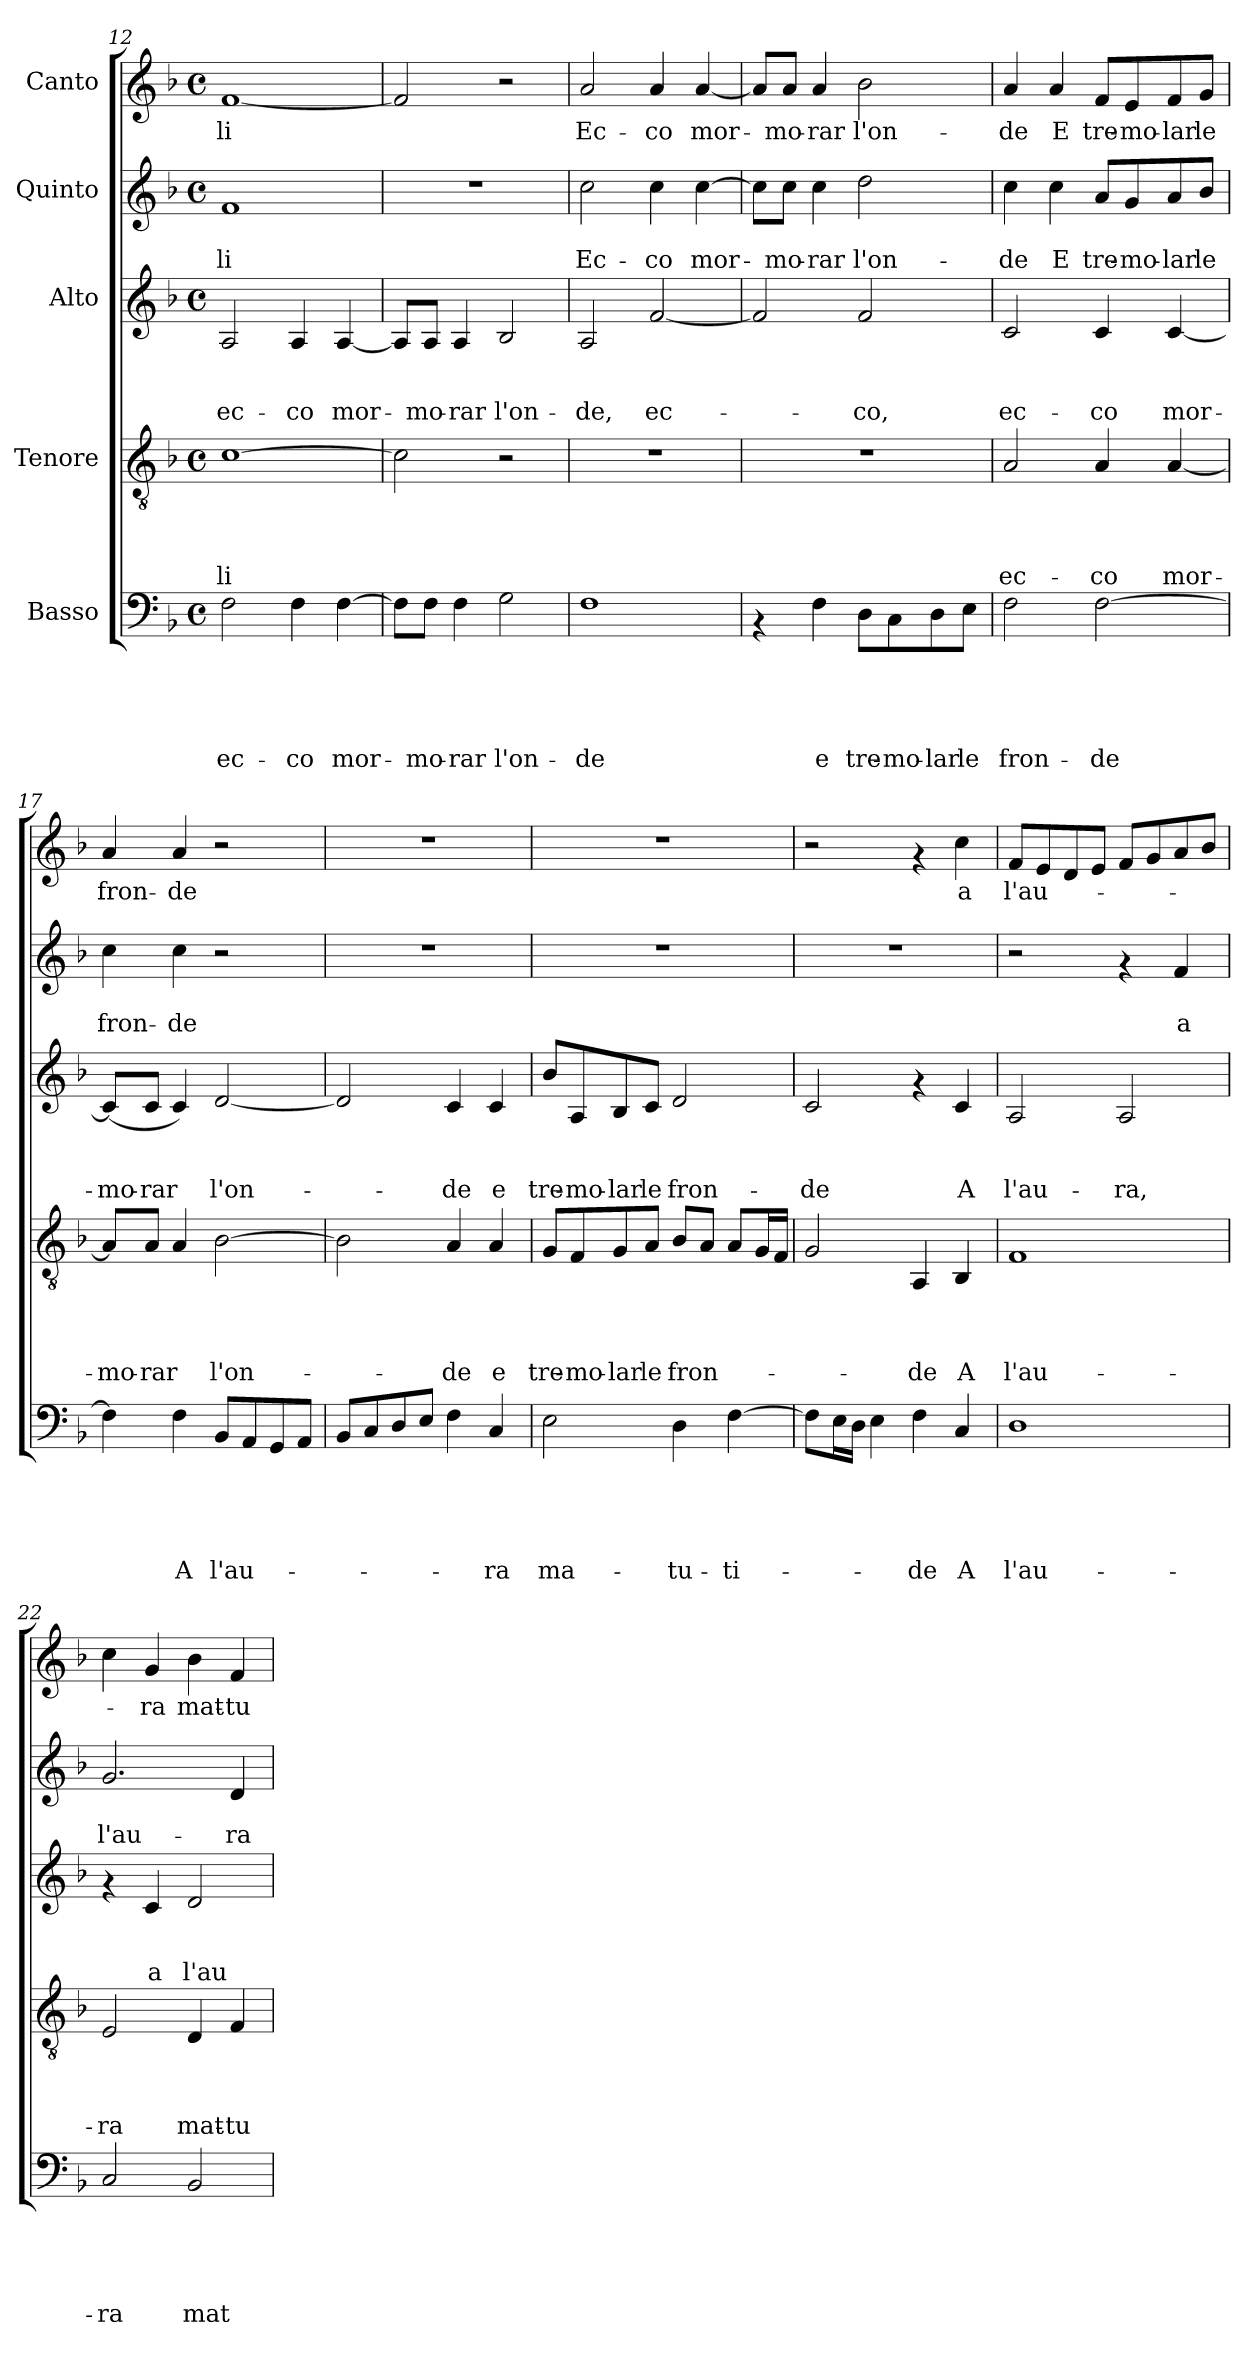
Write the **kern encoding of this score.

**kern	**text	**text	**text	**text	**text	**kern	**text	**text	**text	**text	**kern	**text	**text	**text	**kern	**text	**text	**kern	**text
*part5	*part5	*part5	*part5	*part5	*part5	*part4	*part4	*part4	*part4	*part4	*part3	*part3	*part3	*part3	*part2	*part2	*part2	*part1	*part1
*staff5	*staff5	*staff5	*staff5	*staff5	*staff5	*staff4	*staff4	*staff4	*staff4	*staff4	*staff3	*staff3	*staff3	*staff3	*staff2	*staff2	*staff2	*staff1	*staff1
*I"Basso	*	*	*	*	*	*I"Tenore	*	*	*	*	*I"Alto	*	*	*	*I"Quinto	*	*	*I"Canto	*
*clefF4	*	*	*	*	*	*clefGv2	*	*	*	*	*clefG2	*	*	*	*clefG2	*	*	*clefG2	*
*k[b-]	*	*	*	*	*	*k[b-]	*	*	*	*	*k[b-]	*	*	*	*k[b-]	*	*	*k[b-]	*
*F:	*	*	*	*	*	*F:	*	*	*	*	*F:	*	*	*	*F:	*	*	*F:	*
*M4/4	*	*	*	*	*	*M4/4	*	*	*	*	*M4/4	*	*	*	*M4/4	*	*	*M4/4	*
*met(c)	*	*	*	*	*	*met(c)	*	*	*	*	*met(c)	*	*	*	*met(c)	*	*	*met(c)	*
=12	=12	=12	=12	=12	=12	=12	=12	=12	=12	=12	=12	=12	=12	=12	=12	=12	=12	=12	=12
!	!	!	!	!	!LO:LY:b	!	!	!	!	!LO:LY:b	!	!	!	!LO:LY:b	!	!	!LO:LY:b	!	!LO:LY:b
2F\	.	.	.	.	ec-	[>1c	.	.	.	-li	2A/	.	.	ec-	1f	.	-li	[<1f	-li
!	!	!	!	!	!LO:LY:b	!	!	!	!	!	!	!	!	!LO:LY:b	!	!	!	!	!
4F\	.	.	.	.	-co	.	.	.	.	.	4A/	.	.	-co	.	.	.	.	.
!	!	!	!	!	!LO:LY:b	!	!	!	!	!	!	!	!	!LO:LY:b	!	!	!	!	!
[>4F\	.	.	.	.	mor-	.	.	.	.	.	[<4A/	.	.	mor-	.	.	.	.	.
=13	=13	=13	=13	=13	=13	=13	=13	=13	=13	=13	=13	=13	=13	=13	=13	=13	=13	=13	=13
8F\L]	.	.	.	.	.	2c\]	.	.	.	.	8A/L]	.	.	.	1r	.	.	2f/]	.
!	!	!	!	!	!LO:LY:b	!	!	!	!	!	!	!	!	!LO:LY:b	!	!	!	!	!
8F\J	.	.	.	.	-mo-	.	.	.	.	.	8A/J	.	.	-mo-	.	.	.	.	.
!	!	!	!	!	!LO:LY:b	!	!	!	!	!	!	!	!	!LO:LY:b	!	!	!	!	!
4F\	.	.	.	.	-rar	.	.	.	.	.	4A/	.	.	-rar	.	.	.	.	.
!	!	!	!	!	!LO:LY:b	!	!	!	!	!	!	!	!	!LO:LY:b	!	!	!	!	!
2G\	.	.	.	.	l'on-	2r	.	.	.	.	2B-/	.	.	l'on-	.	.	.	2r	.
=14	=14	=14	=14	=14	=14	=14	=14	=14	=14	=14	=14	=14	=14	=14	=14	=14	=14	=14	=14
!	!	!	!	!	!LO:LY:b	!	!	!	!	!	!	!	!	!LO:LY:b	!	!	!LO:LY:b	!	!LO:LY:b
1F	.	.	.	.	-de	1r	.	.	.	.	2A/	.	.	-de,	2cc\	.	Ec-	2a/	Ec-
!	!	!	!	!	!	!	!	!	!	!	!	!	!	!LO:LY:b	!	!	!LO:LY:b	!	!LO:LY:b
.	.	.	.	.	.	.	.	.	.	.	[<2f/	.	.	ec-	4cc\	.	-co	4a/	-co
!	!	!	!	!	!	!	!	!	!	!	!	!	!	!	!	!	!LO:LY:b	!	!LO:LY:b
.	.	.	.	.	.	.	.	.	.	.	.	.	.	.	[>4cc\	.	mor-	[<4a/	mor-
=15	=15	=15	=15	=15	=15	=15	=15	=15	=15	=15	=15	=15	=15	=15	=15	=15	=15	=15	=15
4rAA	.	.	.	.	.	1r	.	.	.	.	2f/]	.	.	.	8cc\L]	.	.	8a/L]	.
!	!	!	!	!	!	!	!	!	!	!	!	!	!	!	!	!	!LO:LY:b	!	!LO:LY:b
.	.	.	.	.	.	.	.	.	.	.	.	.	.	.	8cc\J	.	-mo-	8a/J	-mo-
!	!	!	!	!	!LO:LY:b	!	!	!	!	!	!	!	!	!	!	!	!LO:LY:b	!	!LO:LY:b
4F\	.	.	.	.	e	.	.	.	.	.	.	.	.	.	4cc\	.	-rar	4a/	-rar
!	!	!	!	!	!LO:LY:b	!	!	!	!	!	!	!	!	!LO:LY:b	!	!	!LO:LY:b	!	!LO:LY:b
8D\L	.	.	.	.	tre-	.	.	.	.	.	2f/	.	.	-co,	2dd\	.	l'on-	2b-\	l'on-
!	!	!	!	!	!LO:LY:b	!	!	!	!	!	!	!	!	!	!	!	!	!	!
8C\	.	.	.	.	-mo-	.	.	.	.	.	.	.	.	.	.	.	.	.	.
!	!	!	!	!	!LO:LY:b	!	!	!	!	!	!	!	!	!	!	!	!	!	!
8D\	.	.	.	.	-lar	.	.	.	.	.	.	.	.	.	.	.	.	.	.
!	!	!	!	!	!LO:LY:b	!	!	!	!	!	!	!	!	!	!	!	!	!	!
8E\J	.	.	.	.	le	.	.	.	.	.	.	.	.	.	.	.	.	.	.
!!LO:PB:g=z
=16	=16	=16	=16	=16	=16	=16	=16	=16	=16	=16	=16	=16	=16	=16	=16	=16	=16	=16	=16
!	!	!	!	!	!LO:LY:b	!	!	!	!	!LO:LY:b	!	!	!	!LO:LY:b	!	!	!LO:LY:b	!	!LO:LY:b
2F\	.	.	.	.	fron-	2A/	.	.	.	ec-	2c/	.	.	ec-	4cc\	.	-de	4a/	-de
!	!	!	!	!	!	!	!	!	!	!	!	!	!	!	!	!	!LO:LY:b	!	!LO:LY:b
.	.	.	.	.	.	.	.	.	.	.	.	.	.	.	4cc\	.	E	4a/	E
!	!	!	!	!	!LO:LY:b	!	!	!	!	!LO:LY:b	!	!	!	!LO:LY:b	!	!	!LO:LY:b	!	!LO:LY:b
[>2F\	.	.	.	.	-de	4A/	.	.	.	-co	4c/	.	.	-co	8a/L	.	tre-	8f/L	tre-
!	!	!	!	!	!	!	!	!	!	!	!	!	!	!	!	!	!LO:LY:b	!	!LO:LY:b
.	.	.	.	.	.	.	.	.	.	.	.	.	.	.	8g/	.	-mo-	8e/	-mo-
!	!	!	!	!	!	!	!	!	!	!LO:LY:b	!	!	!	!LO:LY:b	!	!	!LO:LY:b	!	!LO:LY:b
.	.	.	.	.	.	[<4A/	.	.	.	mor-	[<4c/	.	.	mor-	8a/	.	-lar	8f/	-lar
!	!	!	!	!	!	!	!	!	!	!	!	!	!	!	!	!	!LO:LY:b	!	!LO:LY:b
.	.	.	.	.	.	.	.	.	.	.	.	.	.	.	8b-/J	.	le	8g/J	le
=17	=17	=17	=17	=17	=17	=17	=17	=17	=17	=17	=17	=17	=17	=17	=17	=17	=17	=17	=17
!	!	!	!	!	!	!	!	!	!	!LO:LY:b	!	!	!	!LO:LY:b	!	!	!LO:LY:b	!	!LO:LY:b
4F\]	.	.	.	.	.	8A/L]	.	.	.	-mo-	(<8c/L]	.	.	-mo-	4cc\	.	fron-	4a/	fron-
!	!	!	!	!	!	!	!	!	!	!LO:LY:b	!	!	!	!LO:LY:b	!	!	!	!	!
.	.	.	.	.	.	8A/J	.	.	.	-rar	8c/J	.	.	-rar	.	.	.	.	.
!	!	!	!	!	!LO:LY:b	!	!	!	!	!	!	!	!	!	!	!	!LO:LY:b	!	!LO:LY:b
4F\	.	.	.	.	A	4A/	.	.	.	.	4c/)	.	.	.	4cc\	.	-de	4a/	-de
!	!	!	!	!	!LO:LY:b	!	!	!	!	!LO:LY:b	!	!	!	!LO:LY:b	!	!	!	!	!
8BB-/L	.	.	.	.	l'au-	[>2B-\	.	.	.	l'on-	[<2d/	.	.	l'on-	2r	.	.	2r	.
8AA/	.	.	.	.	.	.	.	.	.	.	.	.	.	.	.	.	.	.	.
8GG/	.	.	.	.	.	.	.	.	.	.	.	.	.	.	.	.	.	.	.
8AA/J	.	.	.	.	.	.	.	.	.	.	.	.	.	.	.	.	.	.	.
=18	=18	=18	=18	=18	=18	=18	=18	=18	=18	=18	=18	=18	=18	=18	=18	=18	=18	=18	=18
8BB-/L	.	.	.	.	.	2B-\]	.	.	.	.	2d/]	.	.	.	1r	.	.	1r	.
8C/	.	.	.	.	.	.	.	.	.	.	.	.	.	.	.	.	.	.	.
8D/	.	.	.	.	.	.	.	.	.	.	.	.	.	.	.	.	.	.	.
8E/J	.	.	.	.	.	.	.	.	.	.	.	.	.	.	.	.	.	.	.
!	!	!	!	!	!	!	!	!	!	!LO:LY:b	!	!	!	!LO:LY:b	!	!	!	!	!
4F\	.	.	.	.	.	4A/	.	.	.	-de	4c/	.	.	-de	.	.	.	.	.
!	!	!	!	!	!LO:LY:b	!	!	!	!	!LO:LY:b	!	!	!	!LO:LY:b	!	!	!	!	!
4C/	.	.	.	.	-ra	4A/	.	.	.	e	4c/	.	.	e	.	.	.	.	.
=19	=19	=19	=19	=19	=19	=19	=19	=19	=19	=19	=19	=19	=19	=19	=19	=19	=19	=19	=19
!	!	!	!	!	!LO:LY:b	!	!	!	!	!LO:LY:b	!	!	!	!LO:LY:b	!	!	!	!	!
2E\	.	.	.	.	ma-	8G/L	.	.	.	tre-	8b-/L	.	.	tre-	1r	.	.	1r	.
!	!	!	!	!	!	!	!	!	!	!LO:LY:b	!	!	!	!LO:LY:b	!	!	!	!	!
.	.	.	.	.	.	8F/	.	.	.	-mo-	8A/	.	.	-mo-	.	.	.	.	.
!	!	!	!	!	!	!	!	!	!	!LO:LY:b	!	!	!	!LO:LY:b	!	!	!	!	!
.	.	.	.	.	.	8G/	.	.	.	-lar	8B-/	.	.	-lar	.	.	.	.	.
!	!	!	!	!	!	!	!	!	!	!LO:LY:b	!	!	!	!LO:LY:b	!	!	!	!	!
.	.	.	.	.	.	8A/J	.	.	.	le	8c/J	.	.	le	.	.	.	.	.
!	!	!	!	!	!LO:LY:b	!	!	!	!	!LO:LY:b	!	!	!	!LO:LY:b	!	!	!	!	!
4D\	.	.	.	.	-tu-	8B-/L	.	.	.	fron-	2d/	.	.	fron-	.	.	.	.	.
.	.	.	.	.	.	8A/J	.	.	.	.	.	.	.	.	.	.	.	.	.
!	!	!	!	!	!LO:LY:b	!	!	!	!	!	!	!	!	!	!	!	!	!	!
[>4F\	.	.	.	.	-ti-	8A/L	.	.	.	.	.	.	.	.	.	.	.	.	.
.	.	.	.	.	.	16G/L	.	.	.	.	.	.	.	.	.	.	.	.	.
.	.	.	.	.	.	16F/JJ	.	.	.	.	.	.	.	.	.	.	.	.	.
=20	=20	=20	=20	=20	=20	=20	=20	=20	=20	=20	=20	=20	=20	=20	=20	=20	=20	=20	=20
!	!	!	!	!	!	!	!	!	!	!	!	!	!	!LO:LY:b	!	!	!	!	!
8F\L]	.	.	.	.	.	2G/	.	.	.	.	2c/	.	.	-de	1r	.	.	2r	.
16E\L	.	.	.	.	.	.	.	.	.	.	.	.	.	.	.	.	.	.	.
16D\JJ	.	.	.	.	.	.	.	.	.	.	.	.	.	.	.	.	.	.	.
4E\	.	.	.	.	.	.	.	.	.	.	.	.	.	.	.	.	.	.	.
!	!	!	!	!	!LO:LY:b	!	!	!	!	!LO:LY:b	!	!	!	!	!	!	!	!	!
4F\	.	.	.	.	-de	4AA/	.	.	.	-de	4rf	.	.	.	.	.	.	4rf	.
!	!	!	!	!	!LO:LY:b	!	!	!	!	!LO:LY:b	!	!	!	!LO:LY:b	!	!	!	!	!LO:LY:b
4C/	.	.	.	.	A	4BB-/	.	.	.	A	4c/	.	.	A	.	.	.	4cc\	a
!!LO:LB:g=z
=21	=21	=21	=21	=21	=21	=21	=21	=21	=21	=21	=21	=21	=21	=21	=21	=21	=21	=21	=21
!	!	!	!	!	!LO:LY:b	!	!	!	!	!LO:LY:b	!	!	!	!LO:LY:b	!	!	!	!	!LO:LY:b
1D	.	.	.	.	l'au-	1F	.	.	.	l'au-	2A/	.	.	l'au-	2r	.	.	8f/L	l'au-
.	.	.	.	.	.	.	.	.	.	.	.	.	.	.	.	.	.	8e/	.
.	.	.	.	.	.	.	.	.	.	.	.	.	.	.	.	.	.	8d/	.
.	.	.	.	.	.	.	.	.	.	.	.	.	.	.	.	.	.	8e/J	.
!	!	!	!	!	!	!	!	!	!	!	!	!	!	!LO:LY:b	!	!	!	!	!
.	.	.	.	.	.	.	.	.	.	.	2A/	.	.	-ra,	4rf	.	.	8f/L	.
.	.	.	.	.	.	.	.	.	.	.	.	.	.	.	.	.	.	8g/	.
!	!	!	!	!	!	!	!	!	!	!	!	!	!	!	!	!	!LO:LY:b	!	!
.	.	.	.	.	.	.	.	.	.	.	.	.	.	.	4f/	.	a	8a/	.
.	.	.	.	.	.	.	.	.	.	.	.	.	.	.	.	.	.	8b-/J	.
=22	=22	=22	=22	=22	=22	=22	=22	=22	=22	=22	=22	=22	=22	=22	=22	=22	=22	=22	=22
!	!	!	!	!	!LO:LY:b	!	!	!	!	!LO:LY:b	!	!	!	!	!	!	!LO:LY:b	!	!
2C/	.	.	.	.	-ra	2E/	.	.	.	-ra	4rf	.	.	.	2.g/	.	l'au-	4cc\	.
!	!	!	!	!	!	!	!	!	!	!	!	!	!	!LO:LY:b	!	!	!	!	!LO:LY:b
.	.	.	.	.	.	.	.	.	.	.	4c/	.	.	a	.	.	.	4g/	-ra
!	!	!	!	!	!LO:LY:b	!	!	!	!	!LO:LY:b	!	!	!	!LO:LY:b	!	!	!	!	!LO:LY:b
2BB-/	.	.	.	.	mat-	4D/	.	.	.	mat-	2d/	.	.	l'au-	.	.	.	4b-\	mat-
!	!	!	!	!	!	!	!	!	!	!LO:LY:b	!	!	!	!	!	!	!LO:LY:b	!	!LO:LY:b
.	.	.	.	.	.	4F/	.	.	.	-tu-	.	.	.	.	4d/	.	-ra	4f/	-tu-
=	=	=	=	=	=	=	=	=	=	=	=	=	=	=	=	=	=	=	=
*-	*-	*-	*-	*-	*-	*-	*-	*-	*-	*-	*-	*-	*-	*-	*-	*-	*-	*-	*-
